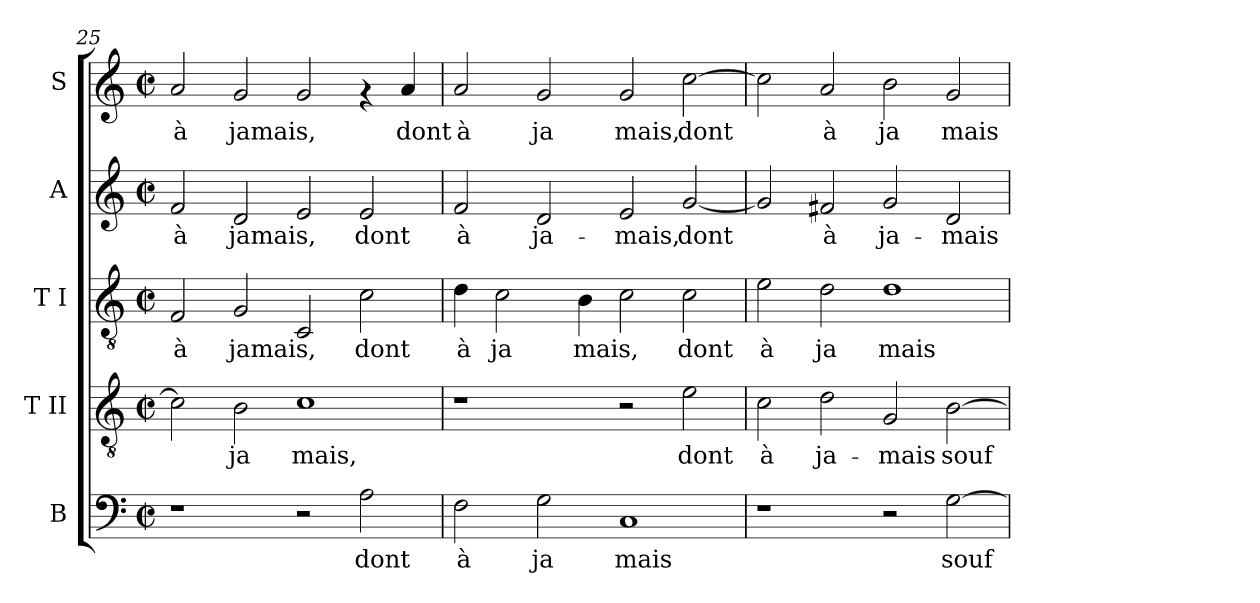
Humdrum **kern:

**kern	**text	**kern	**text	**kern	**text	**kern	**text	**kern	**text
*part5	*part5	*part4	*part4	*part3	*part3	*part2	*part2	*part1	*part1
*staff5	*staff5	*staff4	*staff4	*staff3	*staff3	*staff2	*staff2	*staff1	*staff1
*I"B	*	*I"T II	*	*I"T I	*	*I"A	*	*I"S	*
*clefF4	*	*clefGv2	*	*clefGv2	*	*clefG2	*	*clefG2	*
*k[]	*	*k[]	*	*k[]	*	*k[]	*	*k[]	*
*C:	*	*C:	*	*C:	*	*C:	*	*C:	*
*M2/2	*	*M2/2	*	*M2/2	*	*M2/2	*	*M2/2	*
*met(c|)	*	*met(c|)	*	*met(c|)	*	*met(c|)	*	*met(c|)	*
=25	=25	=25	=25	=25	=25	=25	=25	=25	=25
!	!	!	!LO:LY:b:cj	!	!LO:LY:b:cj	!	!LO:LY:b:cj	!	!LO:LY:b:cj
1r	.	2c\]	.	2F/	à	2f/	à	2a/	à
!	!	!	!LO:LY:b:cj	!	!LO:LY:b:cj	!	!LO:LY:b:cj	!	!LO:LY:b:cj
.	.	2B\	ja	2G/	jamais,	2d/	jamais,	2g/	jamais,
!	!	!	!LO:LY:b:cj	!	!LO:LY:b:cj	!	!LO:LY:b:cj	!	!LO:LY:b:cj
2r	.	1c	mais,	2C/	.	2e/	.	2g/	.
!	!LO:LY:b:cj	!	!	!	!LO:LY:b:cj	!	!LO:LY:b:cj	!	!
2A\	dont	.	.	2c\	dont	2e/	dont	4rf	.
!	!	!	!	!	!	!	!	!	!LO:LY:b:cj
.	.	.	.	.	.	.	.	4a/	dont
!!LO:PB:g=z
=26	=26	=26	=26	=26	=26	=26	=26	=26	=26
!	!LO:LY:b:cj	!	!	!	!LO:LY:b:cj	!	!LO:LY:b:cj	!	!LO:LY:b:cj
2F\	à	1r	.	4d\	à	2f/	à	2a/	à
!	!	!	!	!	!LO:LY:b:cj	!	!	!	!
.	.	.	.	2c\	ja	.	.	.	.
!	!LO:LY:b:cj	!	!	!	!	!	!LO:LY:b:cj	!	!LO:LY:b:cj
2G\	ja	.	.	.	.	2d/	ja-	2g/	ja
!	!	!	!	!	!LO:LY:b:cj	!	!	!	!
.	.	.	.	4B\	mais,	.	.	.	.
!	!LO:LY:b:cj	!	!	!	!LO:LY:b:cj	!	!LO:LY:b:cj	!	!LO:LY:b:cj
1C	mais	2r	.	2c\	.	2e/	-mais,	2g/	mais,
!	!	!	!LO:LY:b:cj	!	!LO:LY:b:cj	!	!LO:LY:b:cj	!	!LO:LY:b:cj
.	.	2e\	dont	2c\	dont	[<2g/	dont	[>2cc\	dont
=27	=27	=27	=27	=27	=27	=27	=27	=27	=27
!	!	!	!LO:LY:b:cj	!	!LO:LY:b:cj	!	!LO:LY:b:cj	!	!LO:LY:b:cj
1r	.	2c\	à	2e\	à	2g/]	.	2cc\]	.
!	!	!	!LO:LY:b:cj	!	!LO:LY:b:cj	!	!LO:LY:b:cj	!	!LO:LY:b:cj
.	.	2d\	ja-	2d\	ja	2f#/	à	2a/	à
!	!	!	!LO:LY:b:cj	!	!LO:LY:b:cj	!	!LO:LY:b:cj	!	!LO:LY:b:cj
2r	.	2G/	-mais	1d	mais	2g/	ja-	2b\	ja
!	!LO:LY:b:cj	!	!LO:LY:b:cj	!	!	!	!LO:LY:b:cj	!	!LO:LY:b:cj
[>2G\	souf	[>2B\	souf-	.	.	2d/	-mais	2g/	mais
=	=	=	=	=	=	=	=	=	=
*-	*-	*-	*-	*-	*-	*-	*-	*-	*-
